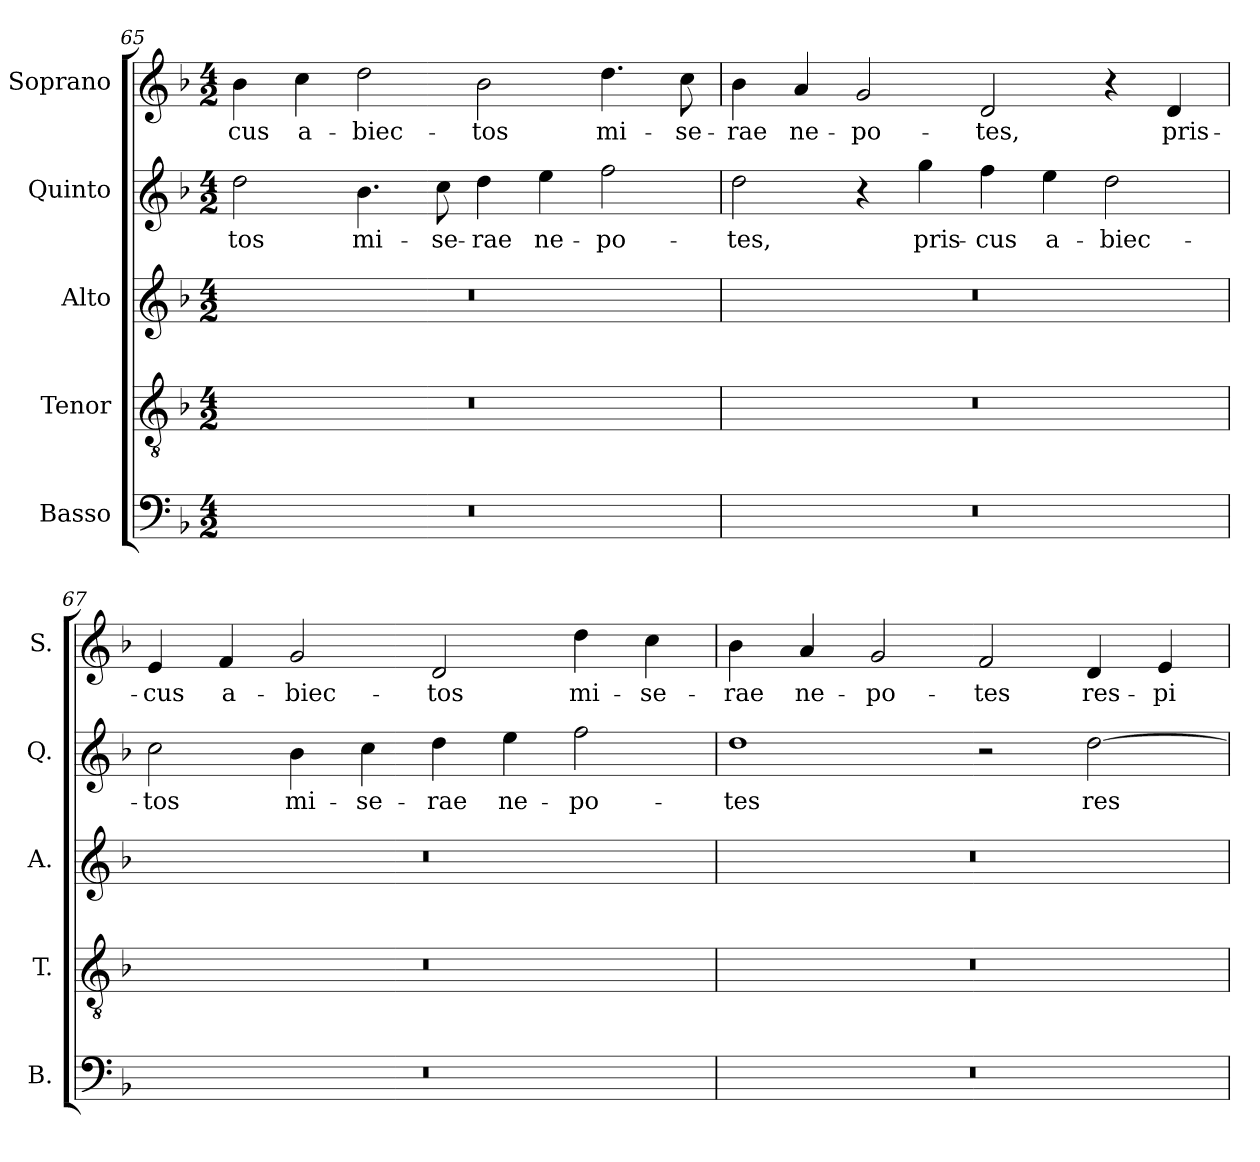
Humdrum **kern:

**kern	**kern	**kern	**kern	**text	**kern	**text
*part5	*part4	*part3	*part2	*part2	*part1	*part1
*staff5	*staff4	*staff3	*staff2	*staff2	*staff1	*staff1
*I"Basso	*I"Tenor	*I"Alto	*I"Quinto	*	*I"Soprano	*
*I'B.	*I'T.	*I'A.	*I'Q.	*	*I'S.	*
*clefF4	*clefGv2	*clefG2	*clefG2	*	*clefG2	*
*	*ITrd7c12	*	*	*	*	*
*k[b-]	*k[b-]	*k[b-]	*k[b-]	*	*k[b-]	*
*F:	*F:	*F:	*F:	*	*F:	*
*M4/2	*M4/2	*M4/2	*M4/2	*	*M4/2	*
=65	=65	=65	=65	=65	=65	=65
!LO:N:vis=1	!LO:N:vis=1	!LO:N:vis=1	!	!	!	!
!	!	!	!	!LO:LY:b:color=#000000	!	!
!	!	!	!	!	!	!LO:LY:b:color=#000000
0r	0r	0r	2ddi\	-tos	4b-i\	-cus
!	!	!	!	!	!	!LO:LY:b:color=#000000
.	.	.	.	.	4cci\	a-
!	!	!	!	!LO:LY:b:color=#000000	!	!
!	!	!	!	!	!	!LO:LY:b:color=#000000
.	.	.	4.b-i\	mi-	2ddi\	-biec-
!	!	!	!	!LO:LY:b:color=#000000	!	!
.	.	.	8cci\	-se-	.	.
!	!	!	!	!LO:LY:b:color=#000000	!	!
!	!	!	!	!	!	!LO:LY:b:color=#000000
.	.	.	4ddi\	-rae	2b-i\	-tos
!	!	!	!	!LO:LY:b:color=#000000	!	!
.	.	.	4eei\	ne-	.	.
!	!	!	!	!LO:LY:b:color=#000000	!	!
!	!	!	!	!	!	!LO:LY:b:color=#000000
.	.	.	2ffi\	-po-	4.ddi\	mi-
!	!	!	!	!	!	!LO:LY:b:color=#000000
.	.	.	.	.	8cci\	-se-
=66	=66	=66	=66	=66	=66	=66
!LO:N:vis=1	!LO:N:vis=1	!LO:N:vis=1	!	!	!	!
!	!	!	!	!LO:LY:b:color=#000000	!	!
!	!	!	!	!	!	!LO:LY:b:color=#000000
0r	0r	0r	2ddi\	-tes,	4b-i\	-rae
!	!	!	!	!	!	!LO:LY:b:color=#000000
.	.	.	.	.	4ai/	ne-
!	!	!	!	!	!	!LO:LY:b:color=#000000
.	.	.	4r	.	2gi/	-po-
!	!	!	!	!LO:LY:b:color=#000000	!	!
.	.	.	4ggi\	pris-	.	.
!	!	!	!	!LO:LY:b:color=#000000	!	!
!	!	!	!	!	!	!LO:LY:b:color=#000000
.	.	.	4ffi\	-cus	2di/	-tes,
!	!	!	!	!LO:LY:b:color=#000000	!	!
.	.	.	4eei\	a-	.	.
!	!	!	!	!LO:LY:b:color=#000000	!	!
.	.	.	2ddi\	-biec-	4r	.
!	!	!	!	!	!	!LO:LY:b:color=#000000
.	.	.	.	.	4di/	pris-
!!LO:LB:g=z
=67	=67	=67	=67	=67	=67	=67
!LO:N:vis=1	!LO:N:vis=1	!LO:N:vis=1	!	!	!	!
!	!	!	!	!LO:LY:b:color=#000000	!	!
!	!	!	!	!	!	!LO:LY:b:color=#000000
0r	0r	0r	2cci\	-tos	4ei/	-cus
!	!	!	!	!	!	!LO:LY:b:color=#000000
.	.	.	.	.	4fi/	a-
!	!	!	!	!LO:LY:b:color=#000000	!	!
!	!	!	!	!	!	!LO:LY:b:color=#000000
.	.	.	4b-i\	mi-	2gi/	-biec-
!	!	!	!	!LO:LY:b:color=#000000	!	!
.	.	.	4cci\	-se-	.	.
!	!	!	!	!LO:LY:b:color=#000000	!	!
!	!	!	!	!	!	!LO:LY:b:color=#000000
.	.	.	4ddi\	-rae	2di/	-tos
!	!	!	!	!LO:LY:b:color=#000000	!	!
.	.	.	4eei\	ne-	.	.
!	!	!	!	!LO:LY:b:color=#000000	!	!
!	!	!	!	!	!	!LO:LY:b:color=#000000
.	.	.	2ffi\	-po-	4ddi\	mi-
!	!	!	!	!	!	!LO:LY:b:color=#000000
.	.	.	.	.	4cci\	-se-
=68	=68	=68	=68	=68	=68	=68
!LO:N:vis=1	!LO:N:vis=1	!LO:N:vis=1	!	!	!	!
!	!	!	!	!LO:LY:b:color=#000000	!	!
!	!	!	!	!	!	!LO:LY:b:color=#000000
0r	0r	0r	1ddi	-tes	4b-i\	-rae
!	!	!	!	!	!	!LO:LY:b:color=#000000
.	.	.	.	.	4ai/	ne-
!	!	!	!	!	!	!LO:LY:b:color=#000000
.	.	.	.	.	2gi/	-po-
!	!	!	!	!	!	!LO:LY:b:color=#000000
.	.	.	2r	.	2fi/	-tes
!	!	!	!	!LO:LY:b:color=#000000	!	!
!	!	!	!	!	!	!LO:LY:b:color=#000000
.	.	.	[2ddi\	res-	4di/	res-
!	!	!	!	!	!	!LO:LY:b:color=#000000
.	.	.	.	.	4ei/	-pi-
=	=	=	=	=	=	=
*-	*-	*-	*-	*-	*-	*-
